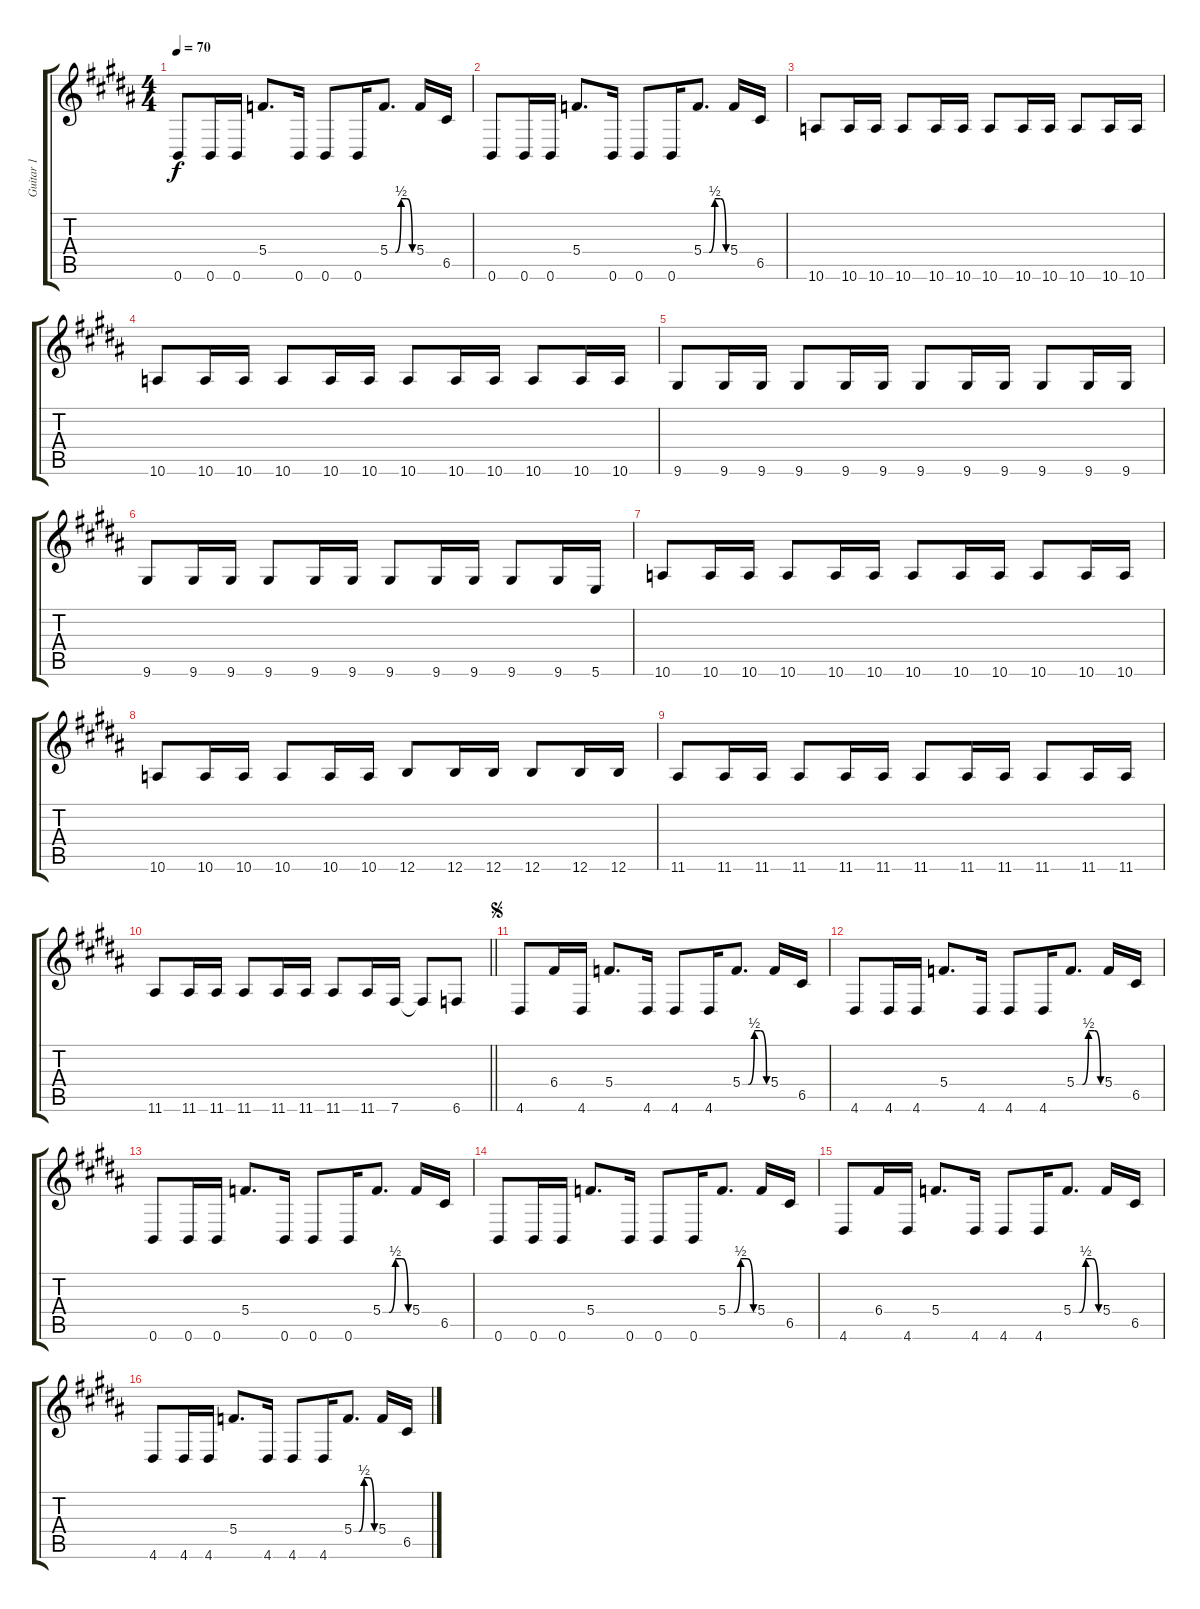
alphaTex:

\track ("Guitar 1" "Guitar 1") {instrument distortionguitar}
\staff {score tabs}
\tuning (E4 C4 G3 C3 G2 B1) {hide}
\ts (4 4)
\tempo 70
\clef g2
\ks b
0.6.8{dy f} 0.6.16 0.6.16 5.4.8{d} 0.6.16 0.6.8 0.6.16 5.4{be (custom 0 0 15 0 30 2 45 2 60 0)}.8{d} 5.4.16 6.5.16 |
0.6.8 0.6.16 0.6.16 5.4.8{d} 0.6.16 0.6.8 0.6.16 5.4{be (custom 0 0 15 0 30 2 45 2 60 0)}.8{d} 5.4.16 6.5.16 |
10.6.8 10.6.16 10.6.16 10.6.8 10.6.16 10.6.16 10.6.8 10.6.16 10.6.16 10.6.8 10.6.16 10.6.16 |
10.6.8 10.6.16 10.6.16 10.6.8 10.6.16 10.6.16 10.6.8 10.6.16 10.6.16 10.6.8 10.6.16 10.6.16 |
9.6.8 9.6.16 9.6.16 9.6.8 9.6.16 9.6.16 9.6.8 9.6.16 9.6.16 9.6.8 9.6.16 9.6.16 |
9.6.8 9.6.16 9.6.16 9.6.8 9.6.16 9.6.16 9.6.8 9.6.16 9.6.16 9.6.8 9.6.16 5.6.16 |
10.6.8 10.6.16 10.6.16 10.6.8 10.6.16 10.6.16 10.6.8 10.6.16 10.6.16 10.6.8 10.6.16 10.6.16 |
10.6.8 10.6.16 10.6.16 10.6.8 10.6.16 10.6.16 12.6.8 12.6.16 12.6.16 12.6.8 12.6.16 12.6.16 |
11.6.8 11.6.16 11.6.16 11.6.8 11.6.16 11.6.16 11.6.8 11.6.16 11.6.16 11.6.8 11.6.16 11.6.16 |
\barLineRight lightlight
11.6.8 11.6.16 11.6.16 11.6.8 11.6.16 11.6.16 11.6.8 11.6.16 7.6.16 7.6{t}.8 6.6.8 |
\jump segno
4.6.8 6.4.16 4.6.16 5.4.8{d} 4.6.16 4.6.8 4.6.16 5.4{be (custom 0 0 15 0 30 2 45 2 60 0)}.8{d} 5.4.16 6.5.16 |
4.6.8 4.6.16 4.6.16 5.4.8{d} 4.6.16 4.6.8 4.6.16 5.4{be (custom 0 0 15 0 30 2 45 2 60 0)}.8{d} 5.4.16 6.5.16 |
0.6.8 0.6.16 0.6.16 5.4.8{d} 0.6.16 0.6.8 0.6.16 5.4{be (custom 0 0 15 0 30 2 45 2 60 0)}.8{d} 5.4.16 6.5.16 |
0.6.8 0.6.16 0.6.16 5.4.8{d} 0.6.16 0.6.8 0.6.16 5.4{be (custom 0 0 15 0 30 2 45 2 60 0)}.8{d} 5.4.16 6.5.16 |
4.6.8 6.4.16 4.6.16 5.4.8{d} 4.6.16 4.6.8 4.6.16 5.4{be (custom 0 0 15 0 30 2 45 2 60 0)}.8{d} 5.4.16 6.5.16 |
4.6.8 4.6.16 4.6.16 5.4.8{d} 4.6.16 4.6.8 4.6.16 5.4{be (custom 0 0 15 0 30 2 45 2 60 0)}.8{d} 5.4.16 6.5.16
